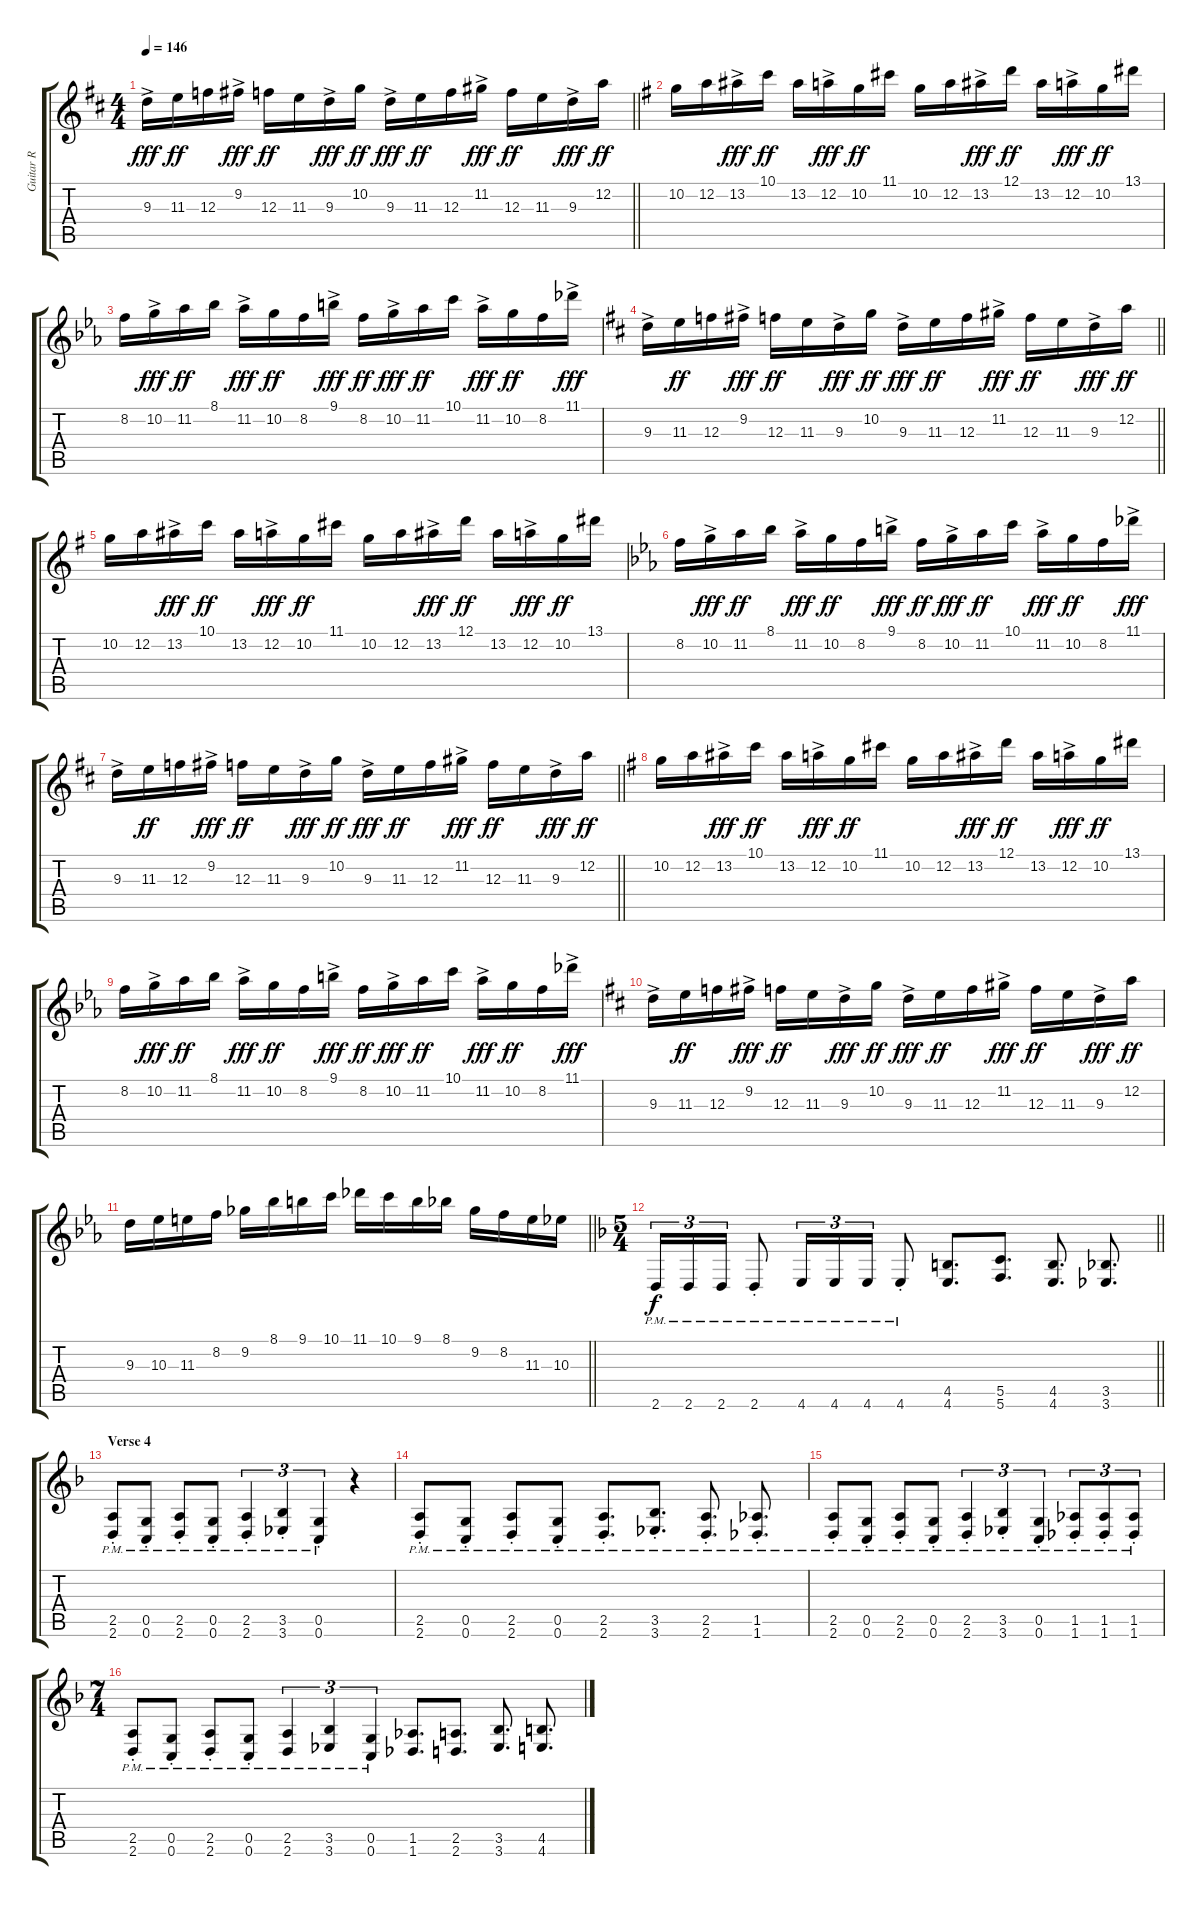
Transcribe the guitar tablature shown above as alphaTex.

\track ("Guitar R" "Guitar R") {instrument overdrivenguitar}
\staff {score tabs}
\tuning (D4 A3 F3 C3 G2 C2) {hide}
\ts (4 4)
\tempo 146
\clef g2
\barLineRight lightlight
\ks d
9.3{ac}.16{dy fff} 11.3.16{dy ff} 12.3.16 9.2{ac}.16{dy fff} 12.3.16{dy ff} 11.3.16 9.3{ac}.16{dy fff} 10.2.16{dy ff} 9.3{ac}.16{dy fff} 11.3.16{dy ff} 12.3.16 11.2{ac}.16{dy fff} 12.3.16{dy ff} 11.3.16 9.3{ac}.16{dy fff} 12.2.16{dy ff} |
\ks g
10.2.16 12.2.16 13.2{ac}.16{dy fff} 10.1.16{dy ff} 13.2.16 12.2{ac}.16{dy fff} 10.2.16{dy ff} 11.1.16 10.2.16 12.2.16 13.2{ac}.16{dy fff} 12.1.16{dy ff} 13.2.16 12.2{ac}.16{dy fff} 10.2.16{dy ff} 13.1.16 |
\ks eb
8.2.16 10.2{ac}.16{dy fff} 11.2.16{dy ff} 8.1.16 11.2{ac}.16{dy fff} 10.2.16{dy ff} 8.2.16 9.1{ac}.16{dy fff} 8.2.16{dy ff} 10.2{ac}.16{dy fff} 11.2.16{dy ff} 10.1.16 11.2{ac}.16{dy fff} 10.2.16{dy ff} 8.2.16 11.1{ac}.16{dy fff} |
\barLineRight lightlight
\ks d
9.3{ac}.16 11.3.16{dy ff} 12.3.16 9.2{ac}.16{dy fff} 12.3.16{dy ff} 11.3.16 9.3{ac}.16{dy fff} 10.2.16{dy ff} 9.3{ac}.16{dy fff} 11.3.16{dy ff} 12.3.16 11.2{ac}.16{dy fff} 12.3.16{dy ff} 11.3.16 9.3{ac}.16{dy fff} 12.2.16{dy ff} |
\ks g
10.2.16 12.2.16 13.2{ac}.16{dy fff} 10.1.16{dy ff} 13.2.16 12.2{ac}.16{dy fff} 10.2.16{dy ff} 11.1.16 10.2.16 12.2.16 13.2{ac}.16{dy fff} 12.1.16{dy ff} 13.2.16 12.2{ac}.16{dy fff} 10.2.16{dy ff} 13.1.16 |
\ks eb
8.2.16 10.2{ac}.16{dy fff} 11.2.16{dy ff} 8.1.16 11.2{ac}.16{dy fff} 10.2.16{dy ff} 8.2.16 9.1{ac}.16{dy fff} 8.2.16{dy ff} 10.2{ac}.16{dy fff} 11.2.16{dy ff} 10.1.16 11.2{ac}.16{dy fff} 10.2.16{dy ff} 8.2.16 11.1{ac}.16{dy fff} |
\barLineRight lightlight
\ks d
9.3{ac}.16 11.3.16{dy ff} 12.3.16 9.2{ac}.16{dy fff} 12.3.16{dy ff} 11.3.16 9.3{ac}.16{dy fff} 10.2.16{dy ff} 9.3{ac}.16{dy fff} 11.3.16{dy ff} 12.3.16 11.2{ac}.16{dy fff} 12.3.16{dy ff} 11.3.16 9.3{ac}.16{dy fff} 12.2.16{dy ff} |
\ks g
10.2.16 12.2.16 13.2{ac}.16{dy fff} 10.1.16{dy ff} 13.2.16 12.2{ac}.16{dy fff} 10.2.16{dy ff} 11.1.16 10.2.16 12.2.16 13.2{ac}.16{dy fff} 12.1.16{dy ff} 13.2.16 12.2{ac}.16{dy fff} 10.2.16{dy ff} 13.1.16 |
\ks eb
8.2.16 10.2{ac}.16{dy fff} 11.2.16{dy ff} 8.1.16 11.2{ac}.16{dy fff} 10.2.16{dy ff} 8.2.16 9.1{ac}.16{dy fff} 8.2.16{dy ff} 10.2{ac}.16{dy fff} 11.2.16{dy ff} 10.1.16 11.2{ac}.16{dy fff} 10.2.16{dy ff} 8.2.16 11.1{ac}.16{dy fff} |
\ks d
9.3{ac}.16 11.3.16{dy ff} 12.3.16 9.2{ac}.16{dy fff} 12.3.16{dy ff} 11.3.16 9.3{ac}.16{dy fff} 10.2.16{dy ff} 9.3{ac}.16{dy fff} 11.3.16{dy ff} 12.3.16 11.2{ac}.16{dy fff} 12.3.16{dy ff} 11.3.16 9.3{ac}.16{dy fff} 12.2.16{dy ff} |
\barLineRight lightlight
\ks eb
9.3.16 10.3.16 11.3.16 8.2.16 9.2.16 8.1.16 9.1.16 10.1.16 11.1.16 10.1.16 9.1.16 8.1.16 9.2.16 8.2.16 11.3.16 10.3.16 |
\ts (5 4)
\barLineRight lightlight
\ks f
2.6{pm}.16{tu (3 2) dy f instrument distortionguitar} 2.6{pm}.16{tu (3 2)} 2.6{pm}.16{tu (3 2)} 2.6{pm st}.8 4.6{pm}.16{tu (3 2)} 4.6{pm}.16{tu (3 2)} 4.6{pm}.16{tu (3 2)} 4.6{pm st}.8 (4.5 4.6).8{d} (5.5 5.6).8{d} (4.5 4.6).8{d} (3.5 3.6).8{d} |
\section ("" "Verse 4")
(2.5{pm st} 2.6{pm st}).8 (0.5{pm st} 0.6{pm st}).8 (2.5{pm st} 2.6{pm st}).8 (0.5{pm st} 0.6{pm st}).8 (2.5{pm st} 2.6{pm st}).4{tu (3 2)} (3.5{pm st} 3.6{pm st}).4{tu (3 2)} (0.5{pm st} 0.6{pm st}).4{tu (3 2)} r.4 |
(2.5{pm st} 2.6{pm st}).8 (0.5{pm st} 0.6{pm st}).8 (2.5{pm st} 2.6{pm st}).8 (0.5{pm st} 0.6{pm st}).8 (2.5{pm st} 2.6{pm st}).8{d} (3.5{pm st} 3.6{pm st}).8{d} (2.5{pm st} 2.6{pm st}).8{d} (1.5{pm st} 1.6{pm st}).8{d} |
(2.5{pm st} 2.6{pm st}).8 (0.5{pm st} 0.6{pm st}).8 (2.5{pm st} 2.6{pm st}).8 (0.5{pm st} 0.6{pm st}).8 (2.5{pm st} 2.6{pm st}).4{tu (3 2)} (3.5{pm st} 3.6{pm st}).4{tu (3 2)} (0.5{pm st} 0.6{pm st}).4{tu (3 2)} (1.5{pm st} 1.6{pm st}).8{tu (3 2)} (1.5{pm st} 1.6{pm st}).8{tu (3 2)} (1.5{pm st} 1.6{pm st}).8{tu (3 2)} |
\ts (7 4)
(2.5{pm st} 2.6{pm st}).8 (0.5{pm st} 0.6{pm st}).8 (2.5{pm st} 2.6{pm st}).8 (0.5{pm st} 0.6{pm st}).8 (2.5{pm} 2.6{pm}).4{tu (3 2)} (3.5{pm} 3.6{pm}).4{tu (3 2)} (0.5{pm} 0.6{pm}).4{tu (3 2)} (1.5 1.6).8{d} (2.5 2.6).8{d} (3.5 3.6).8{d} (4.5 4.6).8{d}
